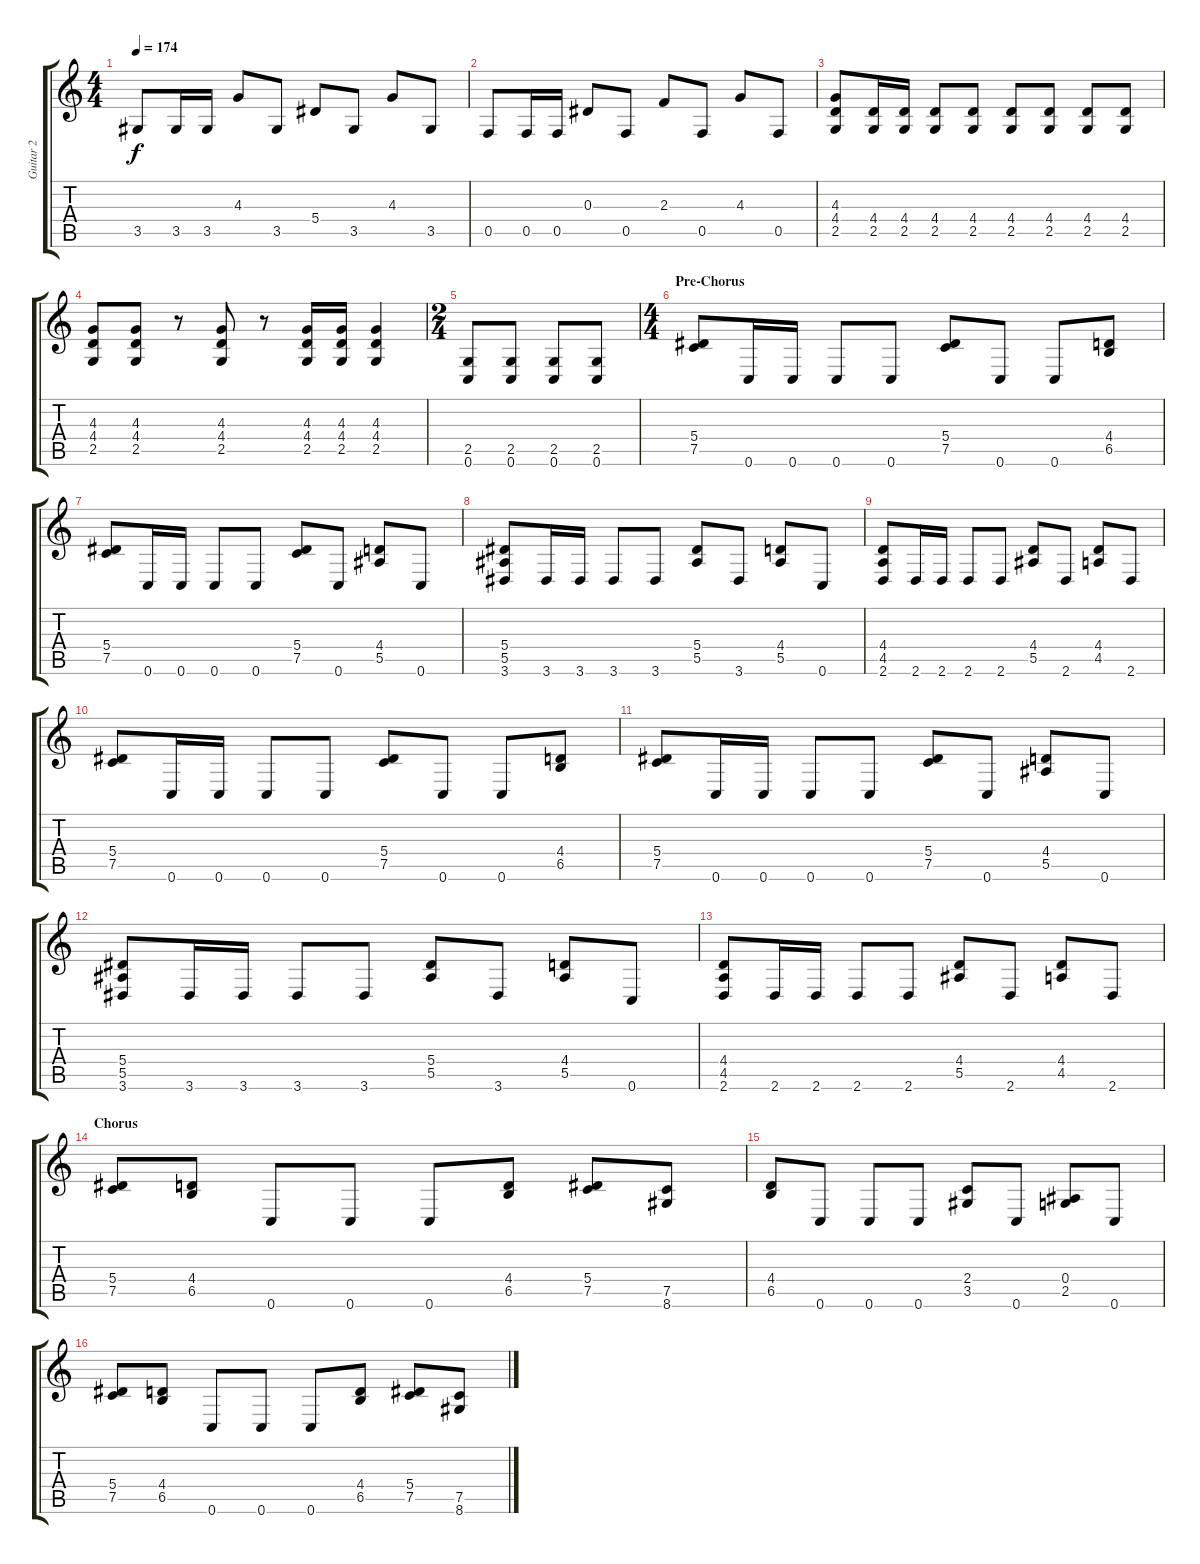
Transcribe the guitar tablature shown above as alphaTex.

\track ("Guitar 2" "Guitar 2") {instrument distortionguitar}
\staff {score tabs}
\tuning (C4 G3 Eb3 Bb2 F2 C2) {hide}
\ts (4 4)
\tempo 174
\clef g2
\ks c
3.5.8{dy f} 3.5.16 3.5.16 4.3.8 3.5.8 5.4.8 3.5.8 4.3.8 3.5.8 |
0.5.8 0.5.16 0.5.16 0.3.8 0.5.8 2.3.8 0.5.8 4.3.8 0.5.8 |
(4.3 4.4 2.5).8 (4.4 2.5).16 (4.4 2.5).16 (4.4 2.5).8 (4.4 2.5).8 (4.4 2.5).8 (4.4 2.5).8 (4.4 2.5).8 (4.4 2.5).8 |
(4.3 4.4 2.5).8 (4.3 4.4 2.5).8 r.8 (4.3 4.4 2.5).8 r.8 (4.3 4.4 2.5).16 (4.3 4.4 2.5).16 (4.3 4.4 2.5).4 |
\ts (2 4)
(2.5 0.6).8 (2.5 0.6).8 (2.5 0.6).8 (2.5 0.6).8 |
\ts (4 4)
\section ("" "Pre-Chorus")
(5.4 7.5).8 0.6.16 0.6.16 0.6.8 0.6.8 (5.4 7.5).8 0.6.8 0.6.8 (4.4 6.5).8 |
(5.4 7.5).8 0.6.16 0.6.16 0.6.8 0.6.8 (5.4 7.5).8 0.6.8 (4.4 5.5).8 0.6.8 |
(5.4 5.5 3.6).8 3.6.16 3.6.16 3.6.8 3.6.8 (5.4 5.5).8 3.6.8 (4.4 5.5).8 0.6.8 |
(4.4 4.5 2.6).8 2.6.16 2.6.16 2.6.8 2.6.8 (4.4 5.5).8 2.6.8 (4.4 4.5).8 2.6.8 |
(5.4 7.5).8 0.6.16 0.6.16 0.6.8 0.6.8 (5.4 7.5).8 0.6.8 0.6.8 (4.4 6.5).8 |
(5.4 7.5).8 0.6.16 0.6.16 0.6.8 0.6.8 (5.4 7.5).8 0.6.8 (4.4 5.5).8 0.6.8 |
(5.4 5.5 3.6).8 3.6.16 3.6.16 3.6.8 3.6.8 (5.4 5.5).8 3.6.8 (4.4 5.5).8 0.6.8 |
(4.4 4.5 2.6).8 2.6.16 2.6.16 2.6.8 2.6.8 (4.4 5.5).8 2.6.8 (4.4 4.5).8 2.6.8 |
\section ("" "Chorus")
(5.4 7.5).8 (4.4 6.5).8 0.6.8 0.6.8 0.6.8 (4.4 6.5).8 (5.4 7.5).8 (7.5 8.6).8 |
(4.4 6.5).8 0.6.8 0.6.8 0.6.8 (2.4 3.5).8 0.6.8 (0.4 2.5).8 0.6.8 |
(5.4 7.5).8 (4.4 6.5).8 0.6.8 0.6.8 0.6.8 (4.4 6.5).8 (5.4 7.5).8 (7.5 8.6).8
